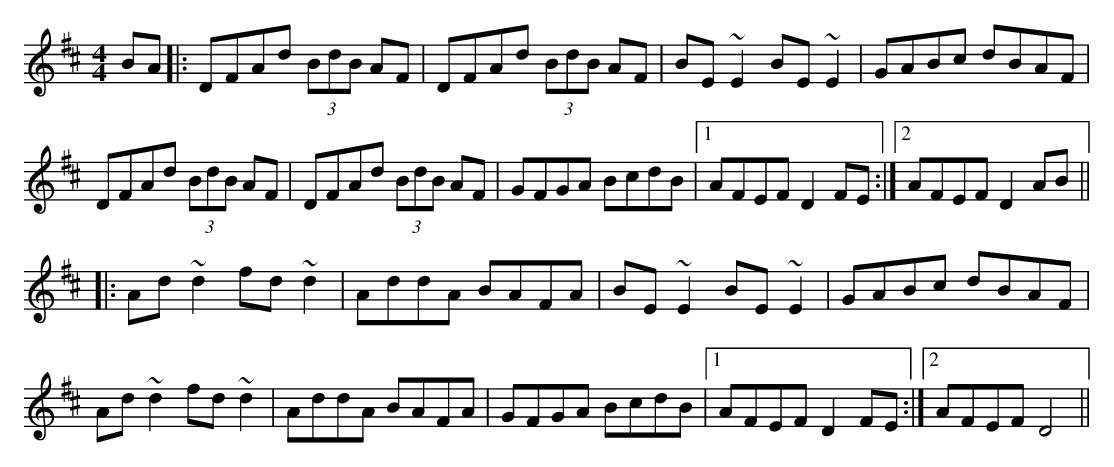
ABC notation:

X:1
M:4/4
K:D
BA|:DFAd (3BdB AF|DFAd (3BdB AF|BE~E2 BE~E2|GABc dBAF|
DFAd (3BdB AF|DFAd (3BdB AF|GFGA BcdB|1 AFEF D2 FE:|2 AFEF D2 AB||
|:Ad~d2 fd~d2|AddA BAFA|BE~E2 BE~E2|GABc dBAF|
Ad~d2 fd~d2|AddA BAFA|GFGA BcdB|1 AFEF D2 FE:|2 AFEF D4||
